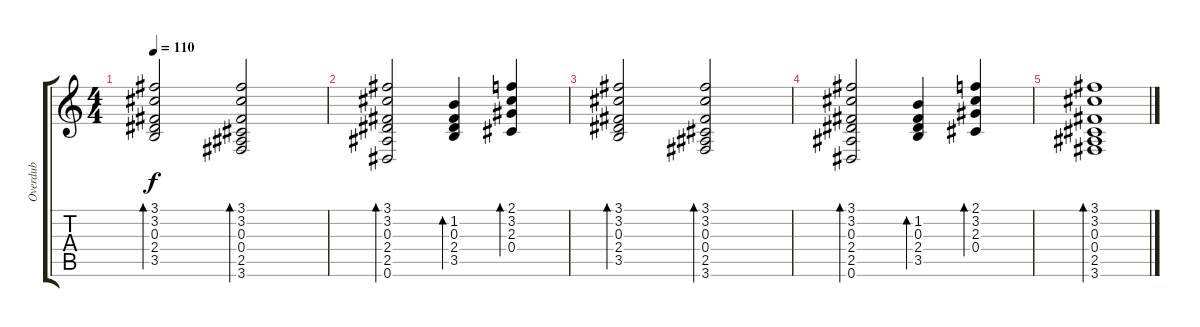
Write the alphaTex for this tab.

\track ("Overdub" "Overdub") {instrument electricguitarclean}
\staff {score tabs}
\tuning (Eb4 Bb3 Gb3 Db3 Ab2 Eb2) {hide}
\ts (4 4)
\tempo 110
\clef g2
\ks c
(3.1 3.2 0.3 2.4 3.5).2{bd 120 dy f instrument electricguitarclean} (3.1 3.2 0.3 0.4 2.5 3.6).2{bd 120} |
(3.1 3.2 0.3 2.4 2.5 0.6).2{bd 120} (1.2 0.3 2.4 3.5).4{bd 120} (2.1 3.2 2.3 0.4).4{bd 120} |
(3.1 3.2 0.3 2.4 3.5).2{bd 120} (3.1 3.2 0.3 0.4 2.5 3.6).2{bd 120} |
(3.1 3.2 0.3 2.4 2.5 0.6).2{bd 120} (1.2 0.3 2.4 3.5).4{bd 120} (2.1 3.2 2.3 0.4).4{bd 120} |
(3.1 3.2 0.3 0.4 2.5 3.6).1{bd 120}
